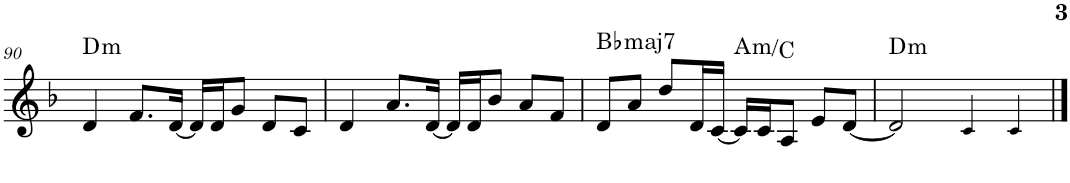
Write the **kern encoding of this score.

**kern	**harte
*part1	*part1
*staff1	*
*I"Piano	*
*I'Pno.	*
!!LO:PB:g=z
*clefG2	*
*k[b-]	*
*M4/4	*
=90	=90
!	!LO:H:kt=m
4d/	D:min
8.f/L	.
[16d/Jk	.
16d/LL]	.
16d/J	.
8g/J	.
8d/L	.
8c/J	.
=91	=91
4d/	.
8.a/L	.
[16d/Jk	.
16d/LL]	.
16d/J	.
8b-/J	.
8a/L	.
8f/J	.
=92	=92
!	!LO:H:kt=maj7
8d/L	Bb:maj7
8a/J	.
8dd/L	.
16d/L	.
[16c/JJ	.
!	!LO:H:kt=m
16c/LL]	A:min/b3
16c/J	.
8A/J	.
8e/L	.
[8d/J	.
=93	=93
!	!LO:H:kt=m
2d/]	D:min
4c!/	.
4c!/	.
==	==
*-	*-
